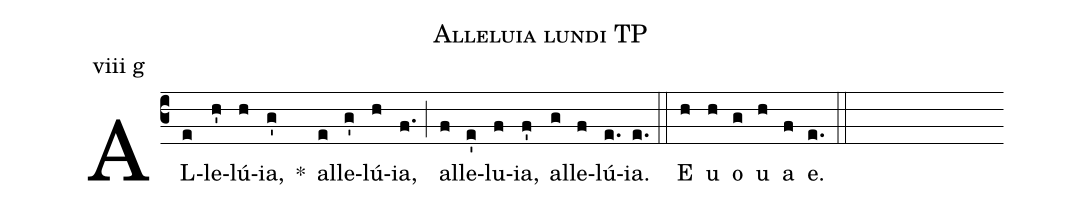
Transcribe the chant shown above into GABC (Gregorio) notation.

name:Alleluia lundi TP;
mode:viii g;
%%
(c3) AL(e)le(h')lú(h)ia,(g') *() al(e)le(g')lú(h)ia,(f.) (;) al(f)le(e')lu(f)ia,(f') al(g)le(f)lú(e.)ia.(e.) (::) <eu> E(h) u(h) o(g) u(h) a(f) e.(e.) </eu> (::)
